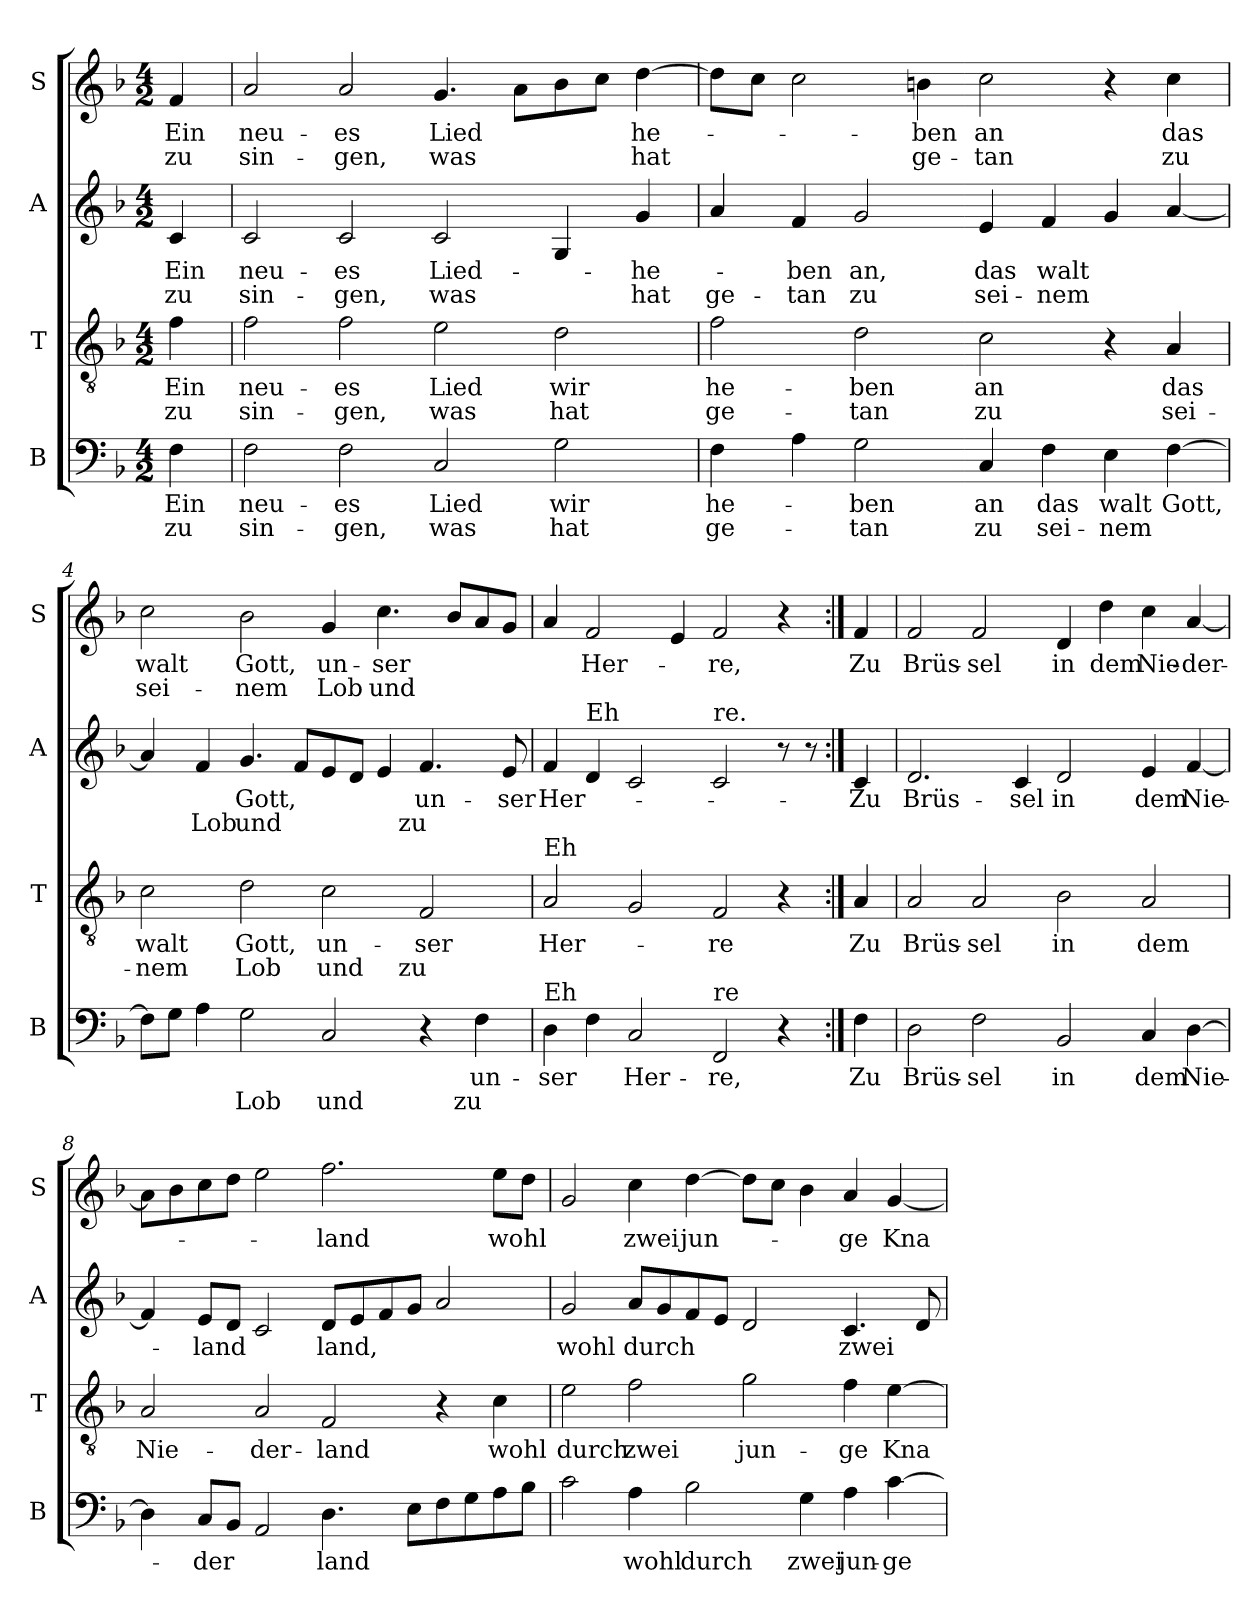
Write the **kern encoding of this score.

**kern	**text	**text	**kern	**text	**text	**kern	**text	**text	**kern	**text	**text
*part4	*part4	*part4	*part3	*part3	*part3	*part2	*part2	*part2	*part1	*part1	*part1
*staff4	*staff4	*staff4	*staff3	*staff3	*staff3	*staff2	*staff2	*staff2	*staff1	*staff1	*staff1
*I"B	*	*	*I"T	*	*	*I"A	*	*	*I"S	*	*
*I'B	*	*	*I'T	*	*	*I'A	*	*	*I'S	*	*
*clefF4	*	*	*clefGv2	*	*	*clefG2	*	*	*clefG2	*	*
*k[b-]	*	*	*k[b-]	*	*	*k[b-]	*	*	*k[b-]	*	*
*F:	*	*	*F:	*	*	*F:	*	*	*F:	*	*
*M4/2	*	*	*M4/2	*	*	*M4/2	*	*	*M4/2	*	*
*MM100	*	*	*MM100	*	*	*MM100	*	*	*MM100	*	*
=1	=1	=1	=1	=1	=1	=1	=1	=1	=1	=1	=1
!	!LO:LY:b	!LO:LY:b	!	!LO:LY:b	!LO:LY:b	!	!LO:LY:b	!LO:LY:b	!	!LO:LY:b	!LO:LY:b
4F\	Ein	zu	4f\	Ein	zu	4c/	Ein	zu	4f/	Ein	zu
=2	=2	=2	=2	=2	=2	=2	=2	=2	=2	=2	=2
!	!LO:LY:b	!LO:LY:b	!	!LO:LY:b	!LO:LY:b	!	!LO:LY:b	!LO:LY:b	!	!LO:LY:b	!LO:LY:b
2F\	neu-	sin-	2f\	neu-	sin-	2c/	neu-	sin-	2a/	neu-	sin-
!	!LO:LY:b	!LO:LY:b	!	!LO:LY:b	!LO:LY:b	!	!LO:LY:b	!LO:LY:b	!	!LO:LY:b	!LO:LY:b
2F\	-es	-gen,	2f\	-es	-gen,	2c/	-es	-gen,	2a/	-es	-gen,
!	!LO:LY:b	!LO:LY:b	!	!LO:LY:b	!LO:LY:b	!	!LO:LY:b	!LO:LY:b	!	!LO:LY:b	!LO:LY:b
2C/	Lied	was	2e\	Lied	was	2c/	Lied-	was	4.g/	Lied	was
.	.	.	.	.	.	.	.	.	8a\L	.	.
!	!LO:LY:b	!LO:LY:b	!	!LO:LY:b	!LO:LY:b	!	!	!	!	!	!
2G\	wir	hat	2d\	wir	hat	4G/	.	.	8b-\	.	.
.	.	.	.	.	.	.	.	.	8cc\J	.	.
!	!	!	!	!	!	!	!LO:LY:b	!LO:LY:b	!	!LO:LY:b	!LO:LY:b
.	.	.	.	.	.	4g/	he-	hat	[>4dd\	he-	hat
=3	=3	=3	=3	=3	=3	=3	=3	=3	=3	=3	=3
!	!LO:LY:b	!LO:LY:b	!	!LO:LY:b	!LO:LY:b	!	!	!LO:LY:b	!	!	!
4F\	he-	ge-	2f\	he-	ge-	4a/	.	ge-	8dd\L]	.	.
.	.	.	.	.	.	.	.	.	8cc\J	.	.
!	!	!	!	!	!	!	!LO:LY:b	!LO:LY:b	!	!	!
4A\	.	.	.	.	.	4f/	-ben	-tan	2cc\	.	.
!	!LO:LY:b	!LO:LY:b	!	!LO:LY:b	!LO:LY:b	!	!LO:LY:b	!LO:LY:b	!	!	!
2G\	-ben	-tan	2d\	-ben	-tan	2g/	an,	zu	.	.	.
!	!	!	!	!	!	!	!	!	!	!LO:LY:b	!LO:LY:b
.	.	.	.	.	.	.	.	.	4bn\	-ben	ge-
!	!LO:LY:b	!LO:LY:b	!	!LO:LY:b	!LO:LY:b	!	!LO:LY:b	!LO:LY:b	!	!LO:LY:b	!LO:LY:b
4C/	an	zu	2c\	an	zu	4e/	das	sei-	2cc\	an	-tan
!	!LO:LY:b	!LO:LY:b	!	!	!	!	!LO:LY:b	!LO:LY:b	!	!	!
4F\	das	sei-	.	.	.	4f/	walt	-nem	.	.	.
!	!LO:LY:b	!LO:LY:b	!	!	!	!	!	!	!	!	!
4E\	walt	-nem	4r	.	.	4g/	.	.	4r	.	.
!	!LO:LY:b	!	!	!LO:LY:b	!LO:LY:b	!	!	!	!	!LO:LY:b	!LO:LY:b
[>4F\	Gott,	.	4A/	das	sei-	[<4a/	.	.	4cc\	das	zu
=4	=4	=4	=4	=4	=4	=4	=4	=4	=4	=4	=4
!	!	!	!	!LO:LY:b	!LO:LY:b	!	!	!	!	!LO:LY:b	!LO:LY:b
8F\L]	.	.	2c\	walt	-nem	4a/]	.	.	2cc\	walt	sei-
8G\J	.	.	.	.	.	.	.	.	.	.	.
!	!	!	!	!	!	!	!	!LO:LY:b	!	!	!
4A\	.	.	.	.	.	4f/	.	Lob	.	.	.
!	!	!LO:LY:b	!	!LO:LY:b	!LO:LY:b	!	!LO:LY:b	!LO:LY:b	!	!LO:LY:b	!LO:LY:b
2G\	.	Lob	2d\	Gott,	Lob	4.g/	Gott,	und	2b-\	Gott,	-nem
.	.	.	.	.	.	8f/L	.	.	.	.	.
!	!	!LO:LY:b	!	!LO:LY:b	!LO:LY:b	!	!	!	!	!LO:LY:b	!LO:LY:b
2C/	.	und	2c\	un-	und	8e/	.	.	4g/	un-	Lob
.	.	.	.	.	.	8d/J	.	.	.	.	.
!	!	!	!	!	!	!	!	!	!	!LO:LY:b	!LO:LY:b
.	.	.	.	.	.	4e/	.	.	4.cc\	-ser	und
!	!	!	!	!LO:LY:b	!LO:LY:b	!	!LO:LY:b	!LO:LY:b	!	!	!
4r	.	.	2F/	-ser	zu	4.f/	un-	zu	.	.	.
.	.	.	.	.	.	.	.	.	8b-/L	.	.
!	!LO:LY:b	!LO:LY:b	!	!	!	!	!	!	!	!	!
4F\	un-	zu	.	.	.	.	.	.	8a/	.	.
!	!	!	!	!	!	!	!LO:LY:b	!	!	!	!
.	.	.	.	.	.	8e/	-ser	.	8g/J	.	.
!!LO:LB:g=z
=5	=5	=5	=5	=5	=5	=5	=5	=5	=5	=5	=5
!	!	!	!LO:TX:a:t=Eh	!	!	!	!	!	!	!	!
!LO:TX:a:t=Eh	!	!	!	!	!	!	!	!	!	!	!
!	!LO:LY:b	!	!	!LO:LY:b	!	!	!LO:LY:b	!	!	!	!
4D\	-ser	.	2A/	Her-	.	4f/	Her-	.	4a/	.	.
!	!	!	!	!	!	!LO:TX:a:t=Eh	!	!	!	!	!
!	!	!	!	!	!	!	!	!	!	!LO:LY:b	!
4F\	.	.	.	.	.	4d/	.	.	2f/	Her-	.
!	!LO:LY:b	!	!	!	!	!	!	!	!	!	!
2C/	Her-	.	2G/	.	.	2c/	.	.	.	.	.
.	.	.	.	.	.	.	.	.	4e/	.	.
!	!	!	!	!	!	!LO:TX:a:t=re.	!	!	!	!	!
!LO:TX:a:t=re	!	!	!	!	!	!	!	!	!	!	!
!	!LO:LY:b	!	!	!LO:LY:b	!	!	!	!	!	!LO:LY:b	!
2FF/	-re,	.	2F/	-re	.	2c/	.	.	2f/	-re,	.
4r	.	.	4r	.	.	8r	.	.	4r	.	.
.	.	.	.	.	.	8r	.	.	.	.	.
=6:|!	=6:|!	=6:|!	=6:|!	=6:|!	=6:|!	=6:|!	=6:|!	=6:|!	=6:|!	=6:|!	=6:|!
!	!LO:LY:b	!	!	!LO:LY:b	!	!	!LO:LY:b	!	!	!LO:LY:b	!
4F\	Zu	.	4A/	Zu	.	4c/	-Zu	.	4f/	Zu	.
=7	=7	=7	=7	=7	=7	=7	=7	=7	=7	=7	=7
!	!LO:LY:b	!	!	!LO:LY:b	!	!	!LO:LY:b	!	!	!LO:LY:b	!
2D\	Brüs-	.	2A/	Brüs-	.	2.d/	Brüs-	.	2f/	Brüs-	.
!	!LO:LY:b	!	!	!LO:LY:b	!	!	!	!	!	!LO:LY:b	!
2F\	-sel	.	2A/	-sel	.	.	.	.	2f/	-sel	.
!	!	!	!	!	!	!	!LO:LY:b	!	!	!	!
.	.	.	.	.	.	4c/	-sel	.	.	.	.
!	!LO:LY:b	!	!	!LO:LY:b	!	!	!LO:LY:b	!	!	!LO:LY:b	!
2BB-/	in	.	2B-\	in	.	2d/	in	.	4d/	in	.
!	!	!	!	!	!	!	!	!	!	!LO:LY:b	!
.	.	.	.	.	.	.	.	.	4dd\	dem	.
!	!LO:LY:b	!	!	!LO:LY:b	!	!	!LO:LY:b	!	!	!LO:LY:b	!
4C/	dem	.	2A/	dem	.	4e/	dem	.	4cc\	Nie-	.
!	!LO:LY:b	!	!	!	!	!	!LO:LY:b	!	!	!LO:LY:b	!
[>4D\	Nie-	.	.	.	.	[<4f/	Nie-	.	[>4a/	-der-	.
=8	=8	=8	=8	=8	=8	=8	=8	=8	=8	=8	=8
!	!	!	!	!LO:LY:b	!	!	!	!	!	!	!
4D\]	.	.	2A/	Nie-	.	4f/]	.	.	8a\L]	.	.
.	.	.	.	.	.	.	.	.	8b-\	.	.
!	!LO:LY:b	!	!	!	!	!	!LO:LY:b	!	!	!	!
8C/L	-der	.	.	.	.	8e/L	-land	.	8cc\	.	.
8BB-/J	.	.	.	.	.	8d/J	.	.	8dd\J	.	.
!	!	!	!	!LO:LY:b	!	!	!	!	!	!	!
2AA/	.	.	2A/	-der-	.	2c/	.	.	2ee\	.	.
!	!LO:LY:b	!	!	!LO:LY:b	!	!	!LO:LY:b	!	!	!LO:LY:b	!
4.D\	land	.	2F/	-land	.	8d/L	land,	.	2.ff\	-land	.
.	.	.	.	.	.	8e/	.	.	.	.	.
.	.	.	.	.	.	8f/	.	.	.	.	.
8E\L	.	.	.	.	.	8g/J	.	.	.	.	.
8F\	.	.	4r	.	.	2a/	.	.	.	.	.
8G\	.	.	.	.	.	.	.	.	.	.	.
!	!	!	!	!LO:LY:b	!	!	!	!	!	!LO:LY:b	!
8A\	.	.	4c\	wohl	.	.	.	.	8ee\L	wohl	.
8B-\J	.	.	.	.	.	.	.	.	8dd\J	.	.
!!LO:PB:g=z
=9	=9	=9	=9	=9	=9	=9	=9	=9	=9	=9	=9
!	!	!	!	!LO:LY:b	!	!	!LO:LY:b	!	!	!	!
2c\	.	.	2e\	durch	.	2g/	wohl	.	2g/	.	.
!	!LO:LY:b	!	!	!LO:LY:b	!	!	!LO:LY:b	!	!	!LO:LY:b	!
4A\	wohl	.	2f\	zwei	.	8a/L	durch	.	4cc\	zwei	.
.	.	.	.	.	.	8g/	.	.	.	.	.
!	!LO:LY:b	!	!	!	!	!	!	!	!	!LO:LY:b	!
2B-\	durch	.	.	.	.	8f/	.	.	[>4dd\	jun-	.
.	.	.	.	.	.	8e/J	.	.	.	.	.
!	!	!	!	!LO:LY:b	!	!	!	!	!	!	!
.	.	.	2g\	jun-	.	2d/	.	.	8dd\L]	.	.
.	.	.	.	.	.	.	.	.	8cc\J	.	.
!	!LO:LY:b	!	!	!	!	!	!	!	!	!	!
4G\	zwei	.	.	.	.	.	.	.	4b-\	.	.
!	!LO:LY:b	!	!	!LO:LY:b	!	!	!LO:LY:b	!	!	!LO:LY:b	!
4A\	jun-	.	4f\	-ge	.	4.c/	zwei	.	4a/	-ge	.
!	!LO:LY:b	!	!	!LO:LY:b	!	!	!	!	!	!LO:LY:b	!
[>4c\	-ge	.	[>4e\	Kna-	.	.	.	.	[<4g/	Kna-	.
.	.	.	.	.	.	8d/	.	.	.	.	.
=	=	=	=	=	=	=	=	=	=	=	=
*-	*-	*-	*-	*-	*-	*-	*-	*-	*-	*-	*-
